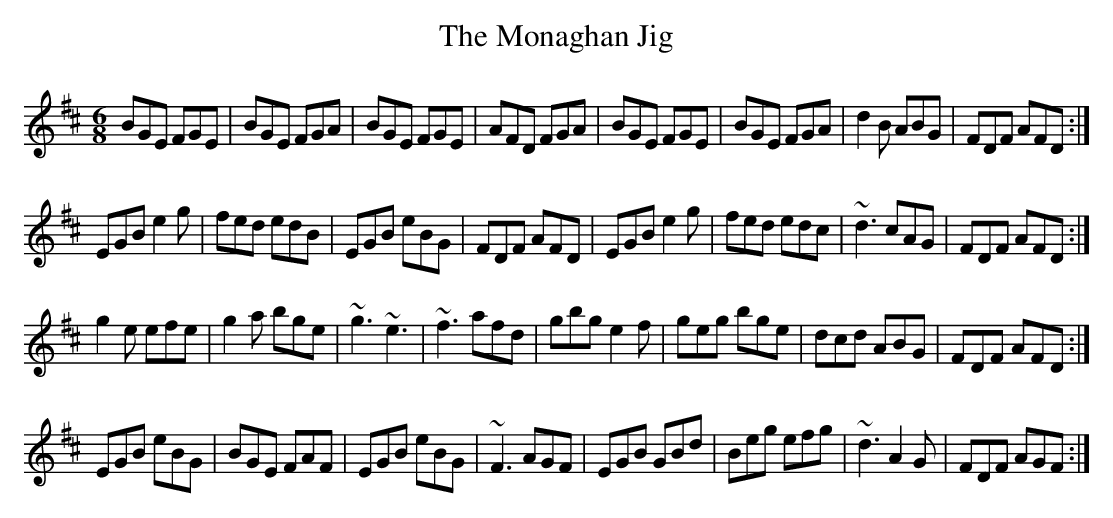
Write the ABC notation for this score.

X:1
T:The Monaghan Jig
M:6/8
L:1/8
K:Edor
BGE FGE|BGE FGA|BGE FGE|AFD FGA|BGE FGE|BGE FGA|d2B ABG|FDF AFD:|
EGB e2g|fed edB|EGB eBG|FDF AFD|EGB e2g|fed edc|~d3 cAG|FDF AFD:|
g2e efe|g2a bge|~g3 ~e3|~f3 afd|gbg e2f|geg bge|dcd ABG|FDF AFD:|
EGB eBG|BGE FAF|EGB eBG|~F3 AGF|EGB GBd|Beg efg|~d3 A2G|FDF AGF:|
